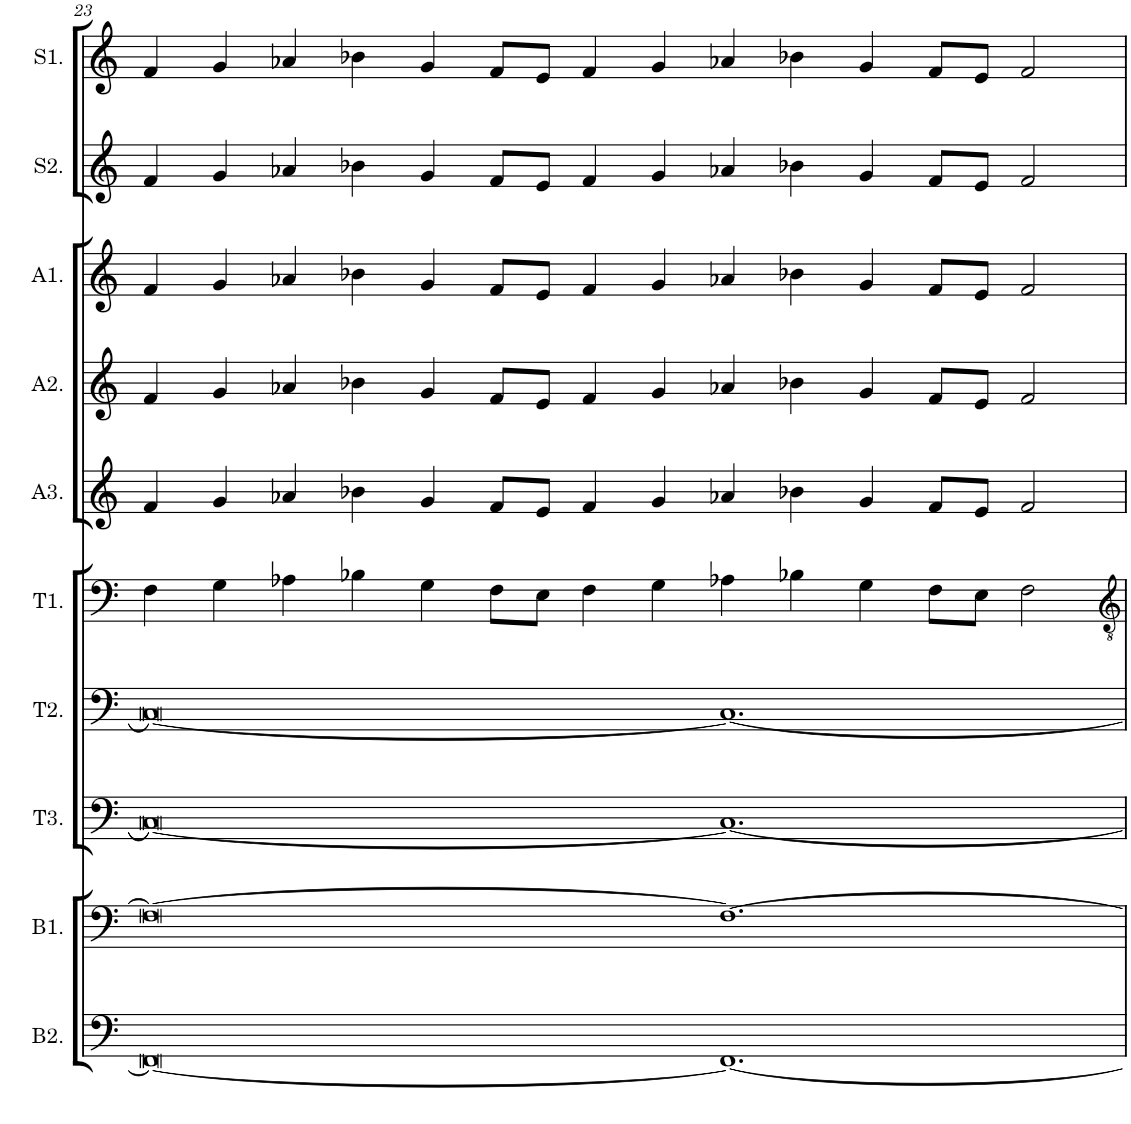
**kern	**kern	**kern	**kern	**kern	**kern	**kern	**kern	**kern	**kern
*part10	*part9	*part8	*part7	*part6	*part5	*part4	*part3	*part2	*part1
*staff10	*staff9	*staff8	*staff7	*staff6	*staff5	*staff4	*staff3	*staff2	*staff1
*I"Bass 2	*I"Bass 1	*I"Tenor 3	*I"Tenor 2	*I"Tenor 1	*I"Alto 3	*I"Alto 2	*I"Alto 1	*I"Sop 2	*I"Sop 1
*I'B2.	*I'B1.	*I'T3.	*I'T2.	*I'T1.	*I'A3.	*I'A2.	*I'A1.	*I'S2.	*I'S1.
!!LO:PB:g=z
*clefF4	*clefF4	*clefF4	*clefF4	*clefF4	*clefG2	*clefG2	*clefG2	*clefG2	*clefG2
*k[]	*k[]	*k[]	*k[]	*k[]	*k[]	*k[]	*k[]	*k[]	*k[]
*M14/4	*M14/4	*M14/4	*M14/4	*M14/4	*M14/4	*M14/4	*M14/4	*M14/4	*M14/4
=23	=23	=23	=23	=23	=23	=23	=23	=23	=23
0FF_	0F_	0C_	0C_	4F\	4f/	4f/	4f/	4f/	4f/
.	.	.	.	4G\	4g/	4g/	4g/	4g/	4g/
.	.	.	.	4A-X\	4a-X/	4a-X/	4a-X/	4a-X/	4a-X/
.	.	.	.	4B-X\	4b-X\	4b-X\	4b-X\	4b-X\	4b-X\
.	.	.	.	4G\	4g/	4g/	4g/	4g/	4g/
.	.	.	.	8F\L	8f/L	8f/L	8f/L	8f/L	8f/L
.	.	.	.	8E\J	8e/J	8e/J	8e/J	8e/J	8e/J
.	.	.	.	4F\	4f/	4f/	4f/	4f/	4f/
.	.	.	.	4G\	4g/	4g/	4g/	4g/	4g/
1.FF_	1.F_	1.C_	1.C_	4A-X\	4a-X/	4a-X/	4a-X/	4a-X/	4a-X/
.	.	.	.	4B-X\	4b-X\	4b-X\	4b-X\	4b-X\	4b-X\
.	.	.	.	4G\	4g/	4g/	4g/	4g/	4g/
.	.	.	.	8F\L	8f/L	8f/L	8f/L	8f/L	8f/L
.	.	.	.	8E\J	8e/J	8e/J	8e/J	8e/J	8e/J
.	.	.	.	2F\	2f/	2f/	2f/	2f/	2f/
=	=	=	=	=	=	=	=	=	=
*-	*-	*-	*-	*-	*-	*-	*-	*-	*-
